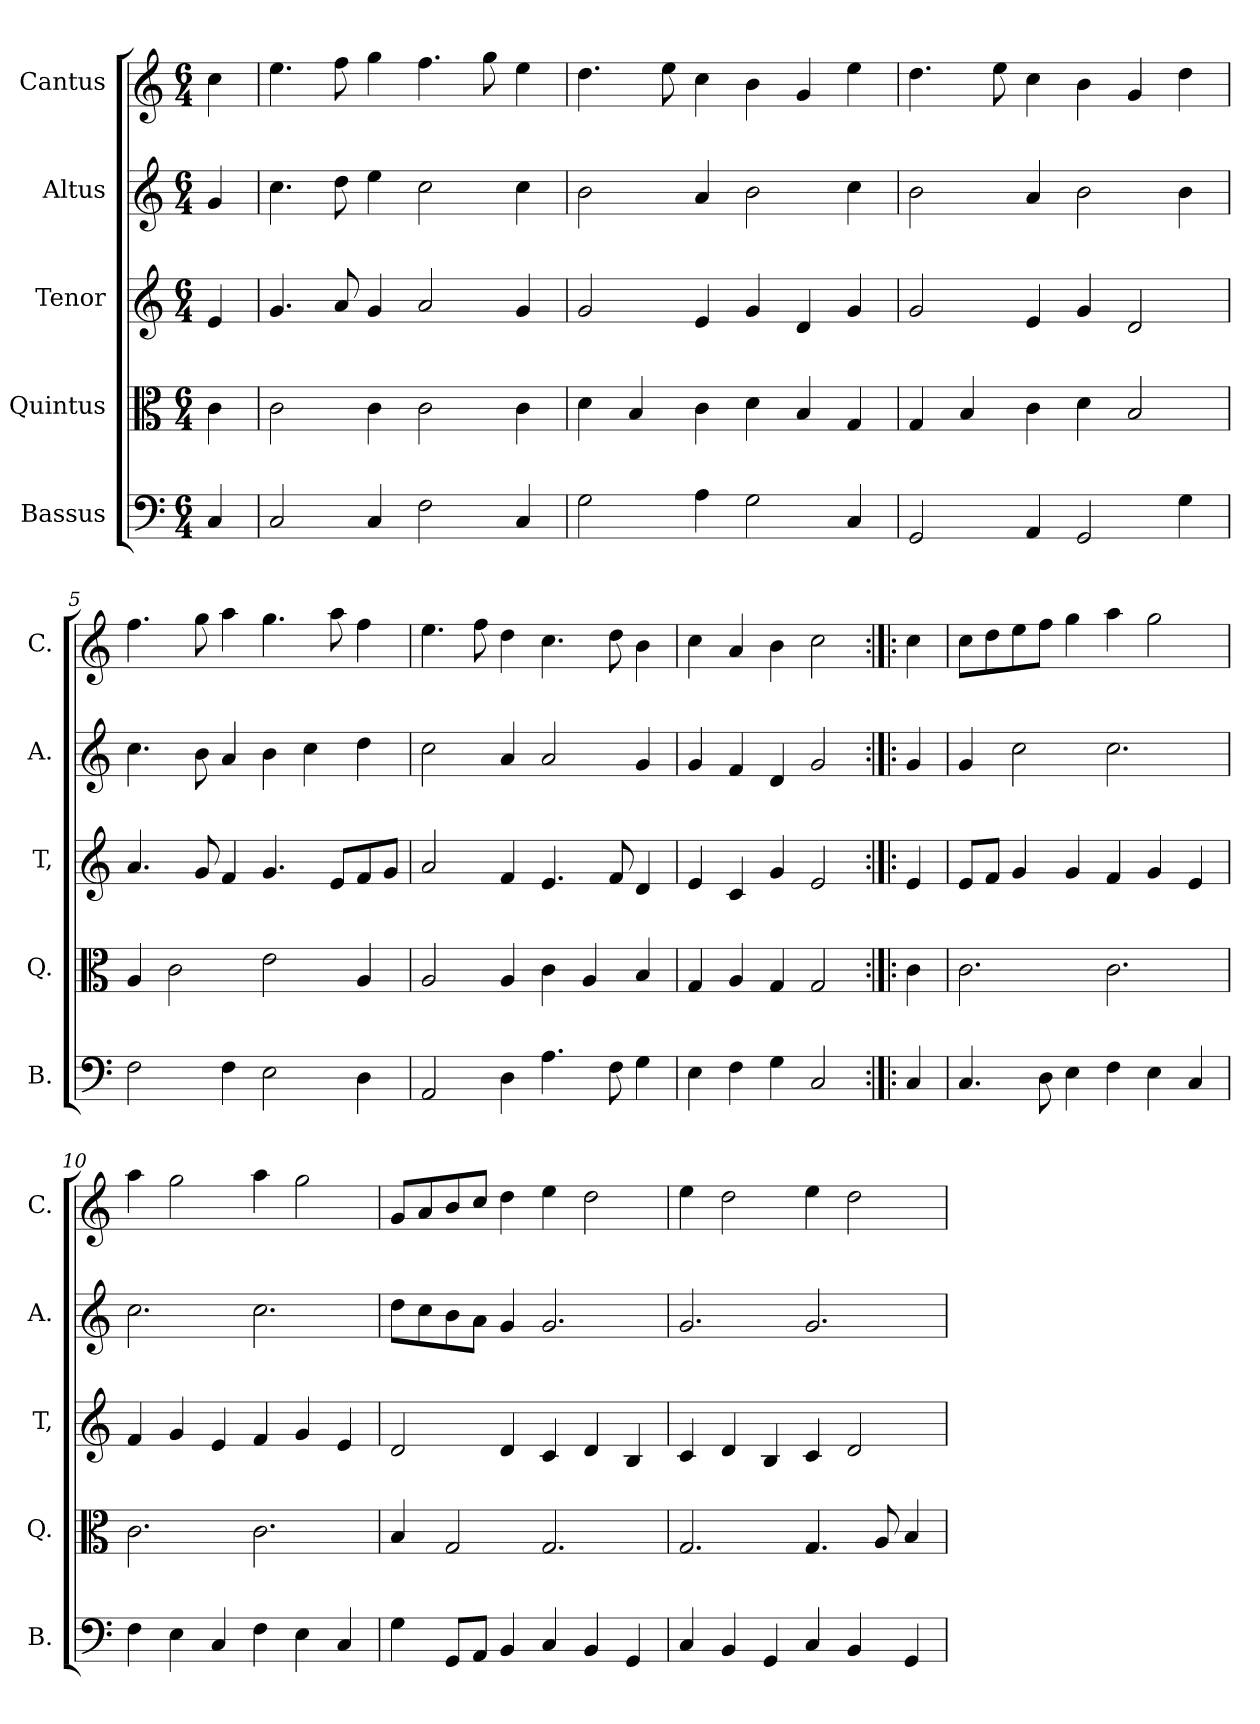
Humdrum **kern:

**kern	**kern	**kern	**kern	**kern
*part5	*part4	*part3	*part2	*part1
*staff5	*staff4	*staff3	*staff2	*staff1
*I"Bassus	*I"Quintus	*I"Tenor	*I"Altus	*I"Cantus
*I'B.	*I'Q.	*I'T,	*I'A.	*I'C.
*clefF4	*clefC3	*clefG2	*clefG2	*clefG2
*k[]	*k[]	*k[]	*k[]	*k[]
*C:	*C:	*C:	*C:	*C:
*M6/4	*M6/4	*M6/4	*M6/4	*M6/4
=1	=1	=1	=1	=1
4C/	4c\	4e/	4g/	4cc\
=2	=2	=2	=2	=2
2C/	2c\	4.g/	4.cc\	4.ee\
.	.	8a/	8dd\	8ff\
4C/	4c\	4g/	4ee\	4gg\
2F\	2c\	2a/	2cc\	4.ff\
.	.	.	.	8gg\
4C/	4c\	4g/	4cc\	4ee\
=3	=3	=3	=3	=3
2G\	4d\	2g/	2b\	4.dd\
.	4B/	.	.	.
.	.	.	.	8ee\
4A\	4c\	4e/	4a/	4cc\
2G\	4d\	4g/	2b\	4b\
.	4B/	4d/	.	4g/
4C/	4G/	4g/	4cc\	4ee\
=4	=4	=4	=4	=4
2GG/	4G/	2g/	2b\	4.dd\
.	4B/	.	.	.
.	.	.	.	8ee\
4AA/	4c\	4e/	4a/	4cc\
2GG/	4d\	4g/	2b\	4b\
.	2B/	2d/	.	4g/
4G\	.	.	4b\	4dd\
=5	=5	=5	=5	=5
2F\	4A/	4.a/	4.cc\	4.ff\
.	2c\	.	.	.
.	.	8g/	8b\	8gg\
4F\	.	4f/	4a/	4aa\
2E\	2e\	4.g/	4b\	4.gg\
.	.	.	4cc\	.
.	.	8e/L	.	8aa\
4D\	4A/	8f/	4dd\	4ff\
.	.	8g/J	.	.
=6	=6	=6	=6	=6
2AA/	2A/	2a/	2cc\	4.ee\
.	.	.	.	8ff\
4D\	4A/	4f/	4a/	4dd\
4.A\	4c\	4.e/	2a/	4.cc\
.	4A/	.	.	.
8F\	.	8f/	.	8dd\
4G\	4B/	4d/	4g/	4b\
=7	=7	=7	=7	=7
4E\	4G/	4e/	4g/	4cc\
4F\	4A/	4c/	4f/	4a/
4G\	4G/	4g/	4d/	4b\
2C/	2G/	2e/	2g/	2cc\
=8:|!|:	=8:|!|:	=8:|!|:	=8:|!|:	=8:|!|:
4C/	4c\	4e/	4g/	4cc\
=9	=9	=9	=9	=9
4.C/	2.c\	8e/L	4g/	8cc\L
.	.	8f/J	.	8dd\
.	.	4g/	2cc\	8ee\
8D\	.	.	.	8ff\J
4E\	.	4g/	.	4gg\
4F\	2.c\	4f/	2.cc\	4aa\
4E\	.	4g/	.	2gg\
4C/	.	4e/	.	.
!!LO:LB:g=z
=10	=10	=10	=10	=10
4F\	2.c\	4f/	2.cc\	4aa\
4E\	.	4g/	.	2gg\
4C/	.	4e/	.	.
4F\	2.c\	4f/	2.cc\	4aa\
4E\	.	4g/	.	2gg\
4C/	.	4e/	.	.
=11	=11	=11	=11	=11
4G\	4B/	2d/	8dd\L	8g/L
.	.	.	8cc\	8a/
8GG/L	2G/	.	8b\	8b/
8AA/J	.	.	8a\J	8cc/J
4BB/	.	4d/	4g/	4dd\
4C/	2.G/	4c/	2.g/	4ee\
4BB/	.	4d/	.	2dd\
4GG/	.	4B/	.	.
=12	=12	=12	=12	=12
4C/	2.G/	4c/	2.g/	4ee\
4BB/	.	4d/	.	2dd\
4GG/	.	4B/	.	.
4C/	4.G/	4c/	2.g/	4ee\
4BB/	.	2d/	.	2dd\
.	8A/	.	.	.
4GG/	4B/	.	.	.
=	=	=	=	=
*-	*-	*-	*-	*-
